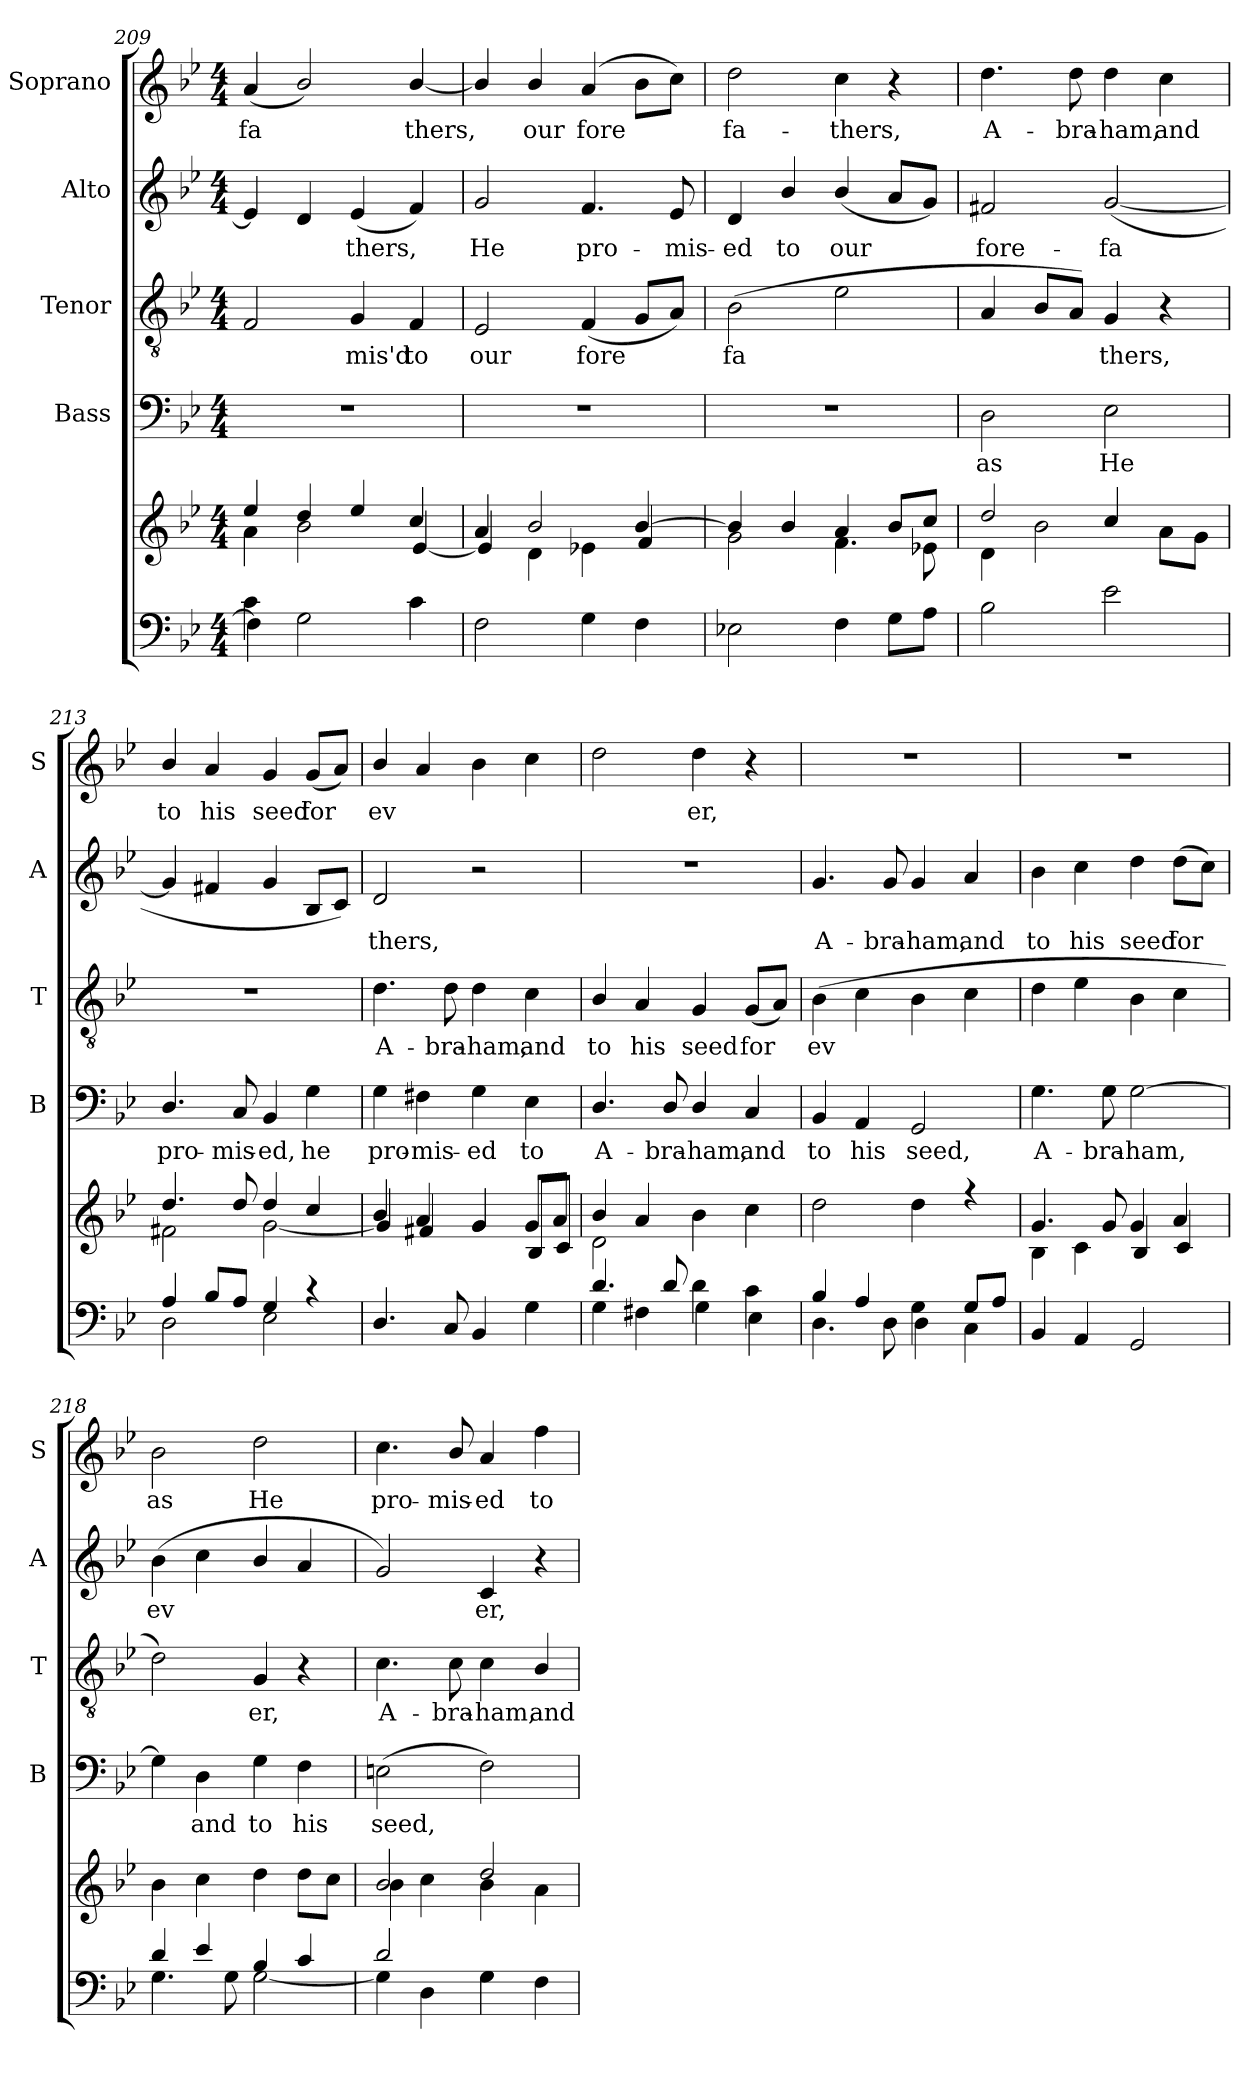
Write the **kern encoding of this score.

**kern	**kern	**kern	**text	**kern	**text	**kern	**text	**kern	**text
*part6	*part5	*part4	*part4	*part3	*part3	*part2	*part2	*part1	*part1
*staff6	*staff5	*staff4	*staff4	*staff3	*staff3	*staff2	*staff2	*staff1	*staff1
*	*	*I"Bass	*	*I"Tenor	*	*I"Alto	*	*I"Soprano	*
*	*	*I'B	*	*I'T	*	*I'A	*	*I'S	*
*clefF4	*clefG2	*clefF4	*	*clefGv2	*	*clefG2	*	*clefG2	*
*k[b-e-]	*k[b-e-]	*k[b-e-]	*	*k[b-e-]	*	*k[b-e-]	*	*k[b-e-]	*
*B-:	*B-:	*B-:	*	*B-:	*	*B-:	*	*B-:	*
*M4/4	*M4/4	*M4/4	*	*M4/4	*	*M4/4	*	*M4/4	*
=209	=209	=209	=209	=209	=209	=209	=209	=209	=209
*^	*^	*	*	*	*	*	*	*	*
!	!	!	!	!	!	!	!	!	!	!	!LO:LY:b
4c\	4F\]	4ee-/	4a\	1r	.	2F/	.	4e-/]	.	(<4a/	fa­
2G\	4ryy	4dd/	2b-\	.	.	.	.	4d/	.	2b-/)	.
!	!	!	!	!	!	!	!LO:LY:b	!	!LO:LY:b	!	!
.	2ryy	4ee-/	.	.	.	4G/	mis'd	(<4e-/	-thers,	.	.
!	!	!	!	!	!	!	!LO:LY:b	!	!	!	!LO:LY:b
4c\	.	4cc/	[>4e-i/	.	.	4F/	to	4f/)	.	[4b-/	thers,
!!LO:LB:g=z
=210	=210	=210	=210	=210	=210	=210	=210	=210	=210	=210	=210
!	!	!	!	!	!	!	!LO:LY:b	!	!LO:LY:b	!	!
2F\	1ryy	4a/	4e-/]	1r	.	2E-/	our	2g/	He	4b-/]	.
!	!	!	!	!	!	!	!	!	!	!	!LO:LY:b
.	.	2b-/	4d\	.	.	.	.	.	.	4b-/	our
!	!	!	!	!	!	!	!LO:LY:b	!	!LO:LY:b	!	!LO:LY:b
4G\	.	.	4e-X\	.	.	(<4F/	fore­	4.f/	pro-	(>4a/	fore­
4F\	.	[>4b-/	4f/	.	.	8G/L	.	.	.	8b-\L	.
!	!	!	!	!	!	!	!	!	!LO:LY:b	!	!
.	.	.	.	.	.	8A/J)	.	8e-/	-mis-	8cc\J)	.
=211	=211	=211	=211	=211	=211	=211	=211	=211	=211	=211	=211
!	!	!	!	!	!	!	!LO:LY:b	!	!LO:LY:b	!	!LO:LY:b
2E-X\	1ryy	4b-/]	2g\	1r	.	(<2B-\	fa­	4d/	-ed	2dd\	fa-
!	!	!	!	!	!	!	!	!	!LO:LY:b	!	!
.	.	4b-/	.	.	.	.	.	4b-/	to	.	.
!	!	!	!	!	!	!	!	!	!LO:LY:b	!	!LO:LY:b
4F\	.	4a/	4.f\	.	.	2e-\	.	(<4b-/	our	4cc\	-thers,
8G\L	.	8b-/L	.	.	.	.	.	8a/L	.	4r	.
8A\J	.	8cc/J	8e-X\	.	.	.	.	8g/J)	.	.	.
=212	=212	=212	=212	=212	=212	=212	=212	=212	=212	=212	=212
!	!	!	!	!	!LO:LY:b	!	!	!	!LO:LY:b	!	!LO:LY:b
2B-\	1ryy	2dd/	4d\	2D\	as	4A/	.	2f#X/	fore-	4.dd\	A-
.	.	.	2b-\	.	.	8B-/L	.	.	.	.	.
!	!	!	!	!	!	!	!	!	!	!	!LO:LY:b
.	.	.	.	.	.	8A/J)	.	.	.	8dd\	-bra-
!	!	!	!	!	!LO:LY:b	!	!LO:LY:b	!	!LO:LY:b	!	!LO:LY:b
2e-\	.	4cc/	.	2E-\	He	4G/	thers,	(<[2g/	-fa­	4dd\	-ham,
!	!	!	!	!	!	!	!	!	!	!	!LO:LY:b
.	.	4ryy	8a\L	.	.	4r	.	.	.	4cc\	and
.	.	.	8g\J	.	.	.	.	.	.	.	.
=213	=213	=213	=213	=213	=213	=213	=213	=213	=213	=213	=213
!	!	!	!	!	!LO:LY:b	!	!	!	!	!	!LO:LY:b
4A/	2D\	4.dd/	2f#X\	4.D/	pro-	1r	.	4g/]	.	4b-/	to
!	!	!	!	!	!	!	!	!	!	!	!LO:LY:b
8B-/L	.	.	.	.	.	.	.	4f#X/	.	4a/	his
!	!	!	!	!	!LO:LY:b	!	!	!	!	!	!
8A/J	.	8dd/	.	8C/	-mis-	.	.	.	.	.	.
!	!	!	!	!	!LO:LY:b	!	!	!	!	!	!LO:LY:b
4G/	2E-\	4dd/	[<2g\	4BB-/	-ed,	.	.	4g/	.	4g/	seed
!	!	!	!	!	!LO:LY:b	!	!	!	!	!	!LO:LY:b
4rc	.	4cc/	.	4G\	he	.	.	8B-/L	.	(<8g/L	for
.	.	.	.	.	.	.	.	8c/J)	.	8a/J)	.
=214	=214	=214	=214	=214	=214	=214	=214	=214	=214	=214	=214
!	!	!	!	!	!LO:LY:b	!	!LO:LY:b	!	!LO:LY:b	!	!LO:LY:b
1ryy	4.D/	4b-/	4g/]	4G\	pro-	4.d\	A-	2d/	thers,	4b-/	ev­
!	!	!	!	!	!LO:LY:b	!	!	!	!	!	!
.	.	4a/	4f#X/	4F#X\	-mis-	.	.	.	.	4a/	.
!	!	!	!	!	!	!	!LO:LY:b	!	!	!	!
.	8C/	.	.	.	.	8d\	-bra-	.	.	.	.
!	!	!	!	!	!LO:LY:b	!	!LO:LY:b	!	!	!	!
.	4BB-/	4g/	4g/	4G\	-ed	4d\	-ham,	2r	.	4b-\	.
!	!	!	!	!	!LO:LY:b	!	!LO:LY:b	!	!	!	!
.	4G\	8g/L	8B-/L	4E-\	to	4c\	and	.	.	4cc\	.
.	.	8a/J	8c/J	.	.	.	.	.	.	.	.
!!LO:PB:g=z
=215	=215	=215	=215	=215	=215	=215	=215	=215	=215	=215	=215
!	!	!	!	!	!LO:LY:b	!	!LO:LY:b	!	!	!	!
4.d/	4G\	4b-/	2d\	4.D/	A-	4B-/	to	1r	.	2dd\	.
!	!	!	!	!	!	!	!LO:LY:b	!	!	!	!
.	4F#X\	4a/	.	.	.	4A/	his	.	.	.	.
!	!	!	!	!	!LO:LY:b	!	!	!	!	!	!
8d/	.	.	.	8D/	-bra-	.	.	.	.	.	.
!	!	!	!	!	!LO:LY:b	!	!LO:LY:b	!	!	!	!LO:LY:b
4d\	4G\	4b-\	2ryy	4D/	-ham,	4G/	seed	.	.	4dd\	er,
!	!	!	!	!	!LO:LY:b	!	!LO:LY:b	!	!	!	!
4c\	4E-\	4cc\	.	4C/	and	(<8G/L	for	.	.	4r	.
.	.	.	.	.	.	8A/J)	.	.	.	.	.
=216	=216	=216	=216	=216	=216	=216	=216	=216	=216	=216	=216
!	!	!	!	!	!LO:LY:b	!	!LO:LY:b	!	!LO:LY:b	!	!
4B-/	4.D\	2dd\	1ryy	4BB-/	to	(>4B-\	ev­	4.g/	A-	1r	.
!	!	!	!	!	!LO:LY:b	!	!	!	!	!	!
4A/	.	.	.	4AA/	his	4c\	.	.	.	.	.
!	!	!	!	!	!	!	!	!	!LO:LY:b	!	!
.	8D\	.	.	.	.	.	.	8g/	-bra-	.	.
!	!	!	!	!	!LO:LY:b	!	!	!	!LO:LY:b	!	!
4G\	4D\	4dd\	.	2GG/	seed,	4B-\	.	4g/	-ham,	.	.
!	!	!	!	!	!	!	!	!	!LO:LY:b	!	!
8G/L	4C\	4r	.	.	.	4c\	.	4a/	and	.	.
8A/J	.	.	.	.	.	.	.	.	.	.	.
*v	*v	*	*	*	*	*	*	*	*	*	*
=217	=217	=217	=217	=217	=217	=217	=217	=217	=217	=217
*	*	*^	*	*	*	*	*	*	*	*
!	!	!	!	!	!LO:LY:b	!	!	!	!LO:LY:b	!	!
4BB-/	1ryy	4.g/	4B-\	4.G\	A-	4d\	.	4b-\	to	1r	.
!	!	!	!	!	!	!	!	!	!LO:LY:b	!	!
4AA/	.	.	4c\	.	.	4e-\	.	4cc\	his	.	.
!	!	!	!	!	!LO:LY:b	!	!	!	!	!	!
.	.	8g/	.	8G\	-bra-	.	.	.	.	.	.
!	!	!	!	!	!LO:LY:b	!	!	!	!LO:LY:b	!	!
2GG/	.	4g/	4B-/	[2G\	-ham,	4B-\	.	4dd\	seed	.	.
!	!	!	!	!	!	!	!	!	!LO:LY:b	!	!
.	.	4a/	4c/	.	.	4c\	.	(>8dd\L	for	.	.
.	.	.	.	.	.	.	.	8cc\J)	.	.	.
*	*	*v	*v	*	*	*	*	*	*	*	*
=218	=218	=218	=218	=218	=218	=218	=218	=218	=218	=218
*^	*	*	*	*	*	*	*	*	*	*
!	!	!	!	!	!	!	!	!	!LO:LY:b	!	!LO:LY:b
4d/	4.G\	1ryy	4b-\	4G\]	.	2d\)	.	(<4b-\	ev­	2b-\	as
!	!	!	!	!	!LO:LY:b	!	!	!	!	!	!
4e-/	.	.	4cc\	4D\	and	.	.	4cc\	.	.	.
.	8G\	.	.	.	.	.	.	.	.	.	.
!	!	!	!	!	!LO:LY:b	!	!LO:LY:b	!	!	!	!LO:LY:b
4B-/	[<2G\	.	4dd\	4G\	to	4G/	er,	4b-/	.	2dd\	He
!	!	!	!	!	!LO:LY:b	!	!	!	!	!	!
4c/	.	.	8dd\L	4F\	his	4r	.	4a/	.	.	.
.	.	.	8cc\J	.	.	.	.	.	.	.	.
=219	=219	=219	=219	=219	=219	=219	=219	=219	=219	=219	=219
!	!	!	!	!	!LO:LY:b	!	!LO:LY:b	!	!	!	!LO:LY:b
2d/	4G\]	2b-/	4b-\	(>2En\	seed,	4.c\	A-	2g/)	.	4.cc\	pro-
.	4D\	.	4cc\	.	.	.	.	.	.	.	.
!	!	!	!	!	!	!	!LO:LY:b	!	!	!	!LO:LY:b
.	.	.	.	.	.	8c\	-bra-	.	.	8b-/	-mis-
!	!	!	!	!	!	!	!LO:LY:b	!	!LO:LY:b	!	!LO:LY:b
4G\	4G\	2dd/	4b-\	2F\)	.	4c\	-ham,	4c/	er,	4a/	-ed
!	!	!	!	!	!	!	!LO:LY:b	!	!	!	!LO:LY:b
4ryy	4F\	.	4a\	.	.	4B-/	and	4r	.	4ff\	to
*v	*v	*	*	*	*	*	*	*	*	*	*
*	*v	*v	*	*	*	*	*	*	*	*
=	=	=	=	=	=	=	=	=	=
*-	*-	*-	*-	*-	*-	*-	*-	*-	*-
